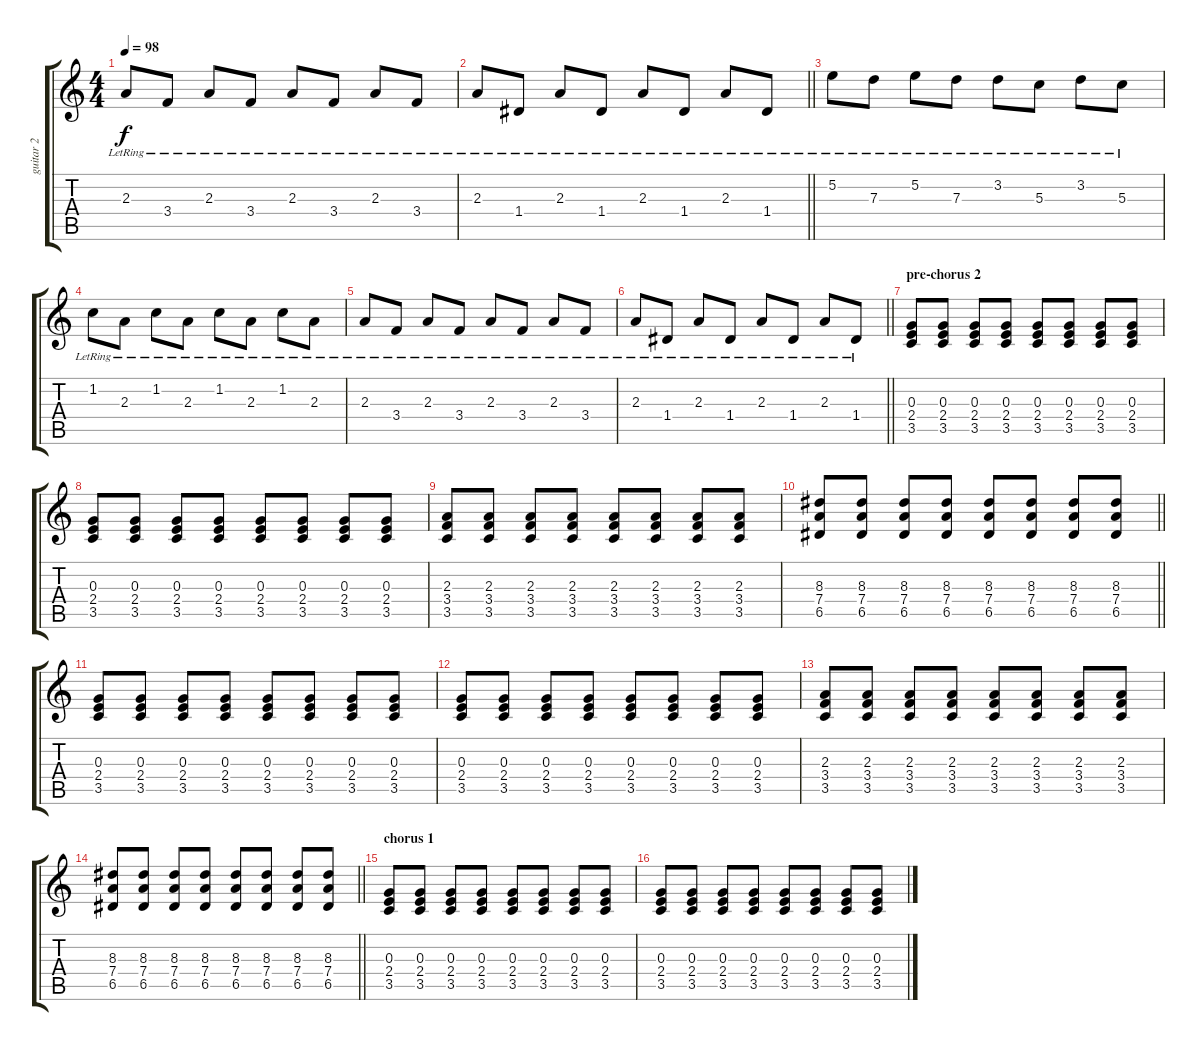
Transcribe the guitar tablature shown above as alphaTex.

\track ("guitar 2" "guitar 2") {instrument electricguitarjazz}
\staff {score tabs}
\tuning (E4 B3 G3 D3 A2 E2) {hide}
\ts (4 4)
\tempo 98
\clef g2
\ks c
2.3{lr}.8{dy f} 3.4{lr}.8 2.3{lr}.8 3.4{lr}.8 2.3{lr}.8 3.4{lr}.8 2.3{lr}.8 3.4{lr}.8 |
\barLineRight lightlight
2.3{lr}.8 1.4{lr}.8 2.3{lr}.8 1.4{lr}.8 2.3{lr}.8 1.4{lr}.8 2.3{lr}.8 1.4{lr}.8 |
5.2{lr}.8 7.3{lr}.8 5.2{lr}.8 7.3{lr}.8 3.2{lr}.8 5.3{lr}.8 3.2{lr}.8 5.3{lr}.8 |
1.2{lr}.8 2.3{lr}.8 1.2{lr}.8 2.3{lr}.8 1.2{lr}.8 2.3{lr}.8 1.2{lr}.8 2.3{lr}.8 |
2.3{lr}.8 3.4{lr}.8 2.3{lr}.8 3.4{lr}.8 2.3{lr}.8 3.4{lr}.8 2.3{lr}.8 3.4{lr}.8 |
\barLineRight lightlight
2.3{lr}.8 1.4{lr}.8 2.3{lr}.8 1.4{lr}.8 2.3{lr}.8 1.4{lr}.8 2.3{lr}.8 1.4{lr}.8 |
\section ("" "pre-chorus 2")
(0.3 2.4 3.5).8{volume 4 instrument overdrivenguitar} (0.3 2.4 3.5).8 (0.3 2.4 3.5).8 (0.3 2.4 3.5).8 (0.3 2.4 3.5).8 (0.3 2.4 3.5).8 (0.3 2.4 3.5).8 (0.3 2.4 3.5).8 |
(0.3 2.4 3.5).8 (0.3 2.4 3.5).8 (0.3 2.4 3.5).8 (0.3 2.4 3.5).8 (0.3 2.4 3.5).8 (0.3 2.4 3.5).8 (0.3 2.4 3.5).8 (0.3 2.4 3.5).8 |
(2.3 3.4 3.5).8 (2.3 3.4 3.5).8 (2.3 3.4 3.5).8 (2.3 3.4 3.5).8 (2.3 3.4 3.5).8 (2.3 3.4 3.5).8 (2.3 3.4 3.5).8 (2.3 3.4 3.5).8 |
\barLineRight lightlight
(8.3 7.4 6.5).8 (8.3 7.4 6.5).8 (8.3 7.4 6.5).8 (8.3 7.4 6.5).8 (8.3 7.4 6.5).8 (8.3 7.4 6.5).8 (8.3 7.4 6.5).8 (8.3 7.4 6.5).8 |
(0.3 2.4 3.5).8 (0.3 2.4 3.5).8 (0.3 2.4 3.5).8 (0.3 2.4 3.5).8 (0.3 2.4 3.5).8 (0.3 2.4 3.5).8 (0.3 2.4 3.5).8 (0.3 2.4 3.5).8 |
(0.3 2.4 3.5).8 (0.3 2.4 3.5).8 (0.3 2.4 3.5).8 (0.3 2.4 3.5).8 (0.3 2.4 3.5).8 (0.3 2.4 3.5).8 (0.3 2.4 3.5).8 (0.3 2.4 3.5).8 |
(2.3 3.4 3.5).8 (2.3 3.4 3.5).8 (2.3 3.4 3.5).8 (2.3 3.4 3.5).8 (2.3 3.4 3.5).8 (2.3 3.4 3.5).8 (2.3 3.4 3.5).8 (2.3 3.4 3.5).8 |
\barLineRight lightlight
(8.3 7.4 6.5).8 (8.3 7.4 6.5).8 (8.3 7.4 6.5).8 (8.3 7.4 6.5).8 (8.3 7.4 6.5).8 (8.3 7.4 6.5).8 (8.3 7.4 6.5).8 (8.3 7.4 6.5).8 |
\section ("" "chorus 1")
(0.3 2.4 3.5).8 (0.3 2.4 3.5).8 (0.3 2.4 3.5).8 (0.3 2.4 3.5).8 (0.3 2.4 3.5).8 (0.3 2.4 3.5).8 (0.3 2.4 3.5).8 (0.3 2.4 3.5).8 |
(0.3 2.4 3.5).8 (0.3 2.4 3.5).8 (0.3 2.4 3.5).8 (0.3 2.4 3.5).8 (0.3 2.4 3.5).8 (0.3 2.4 3.5).8 (0.3 2.4 3.5).8 (0.3 2.4 3.5).8
